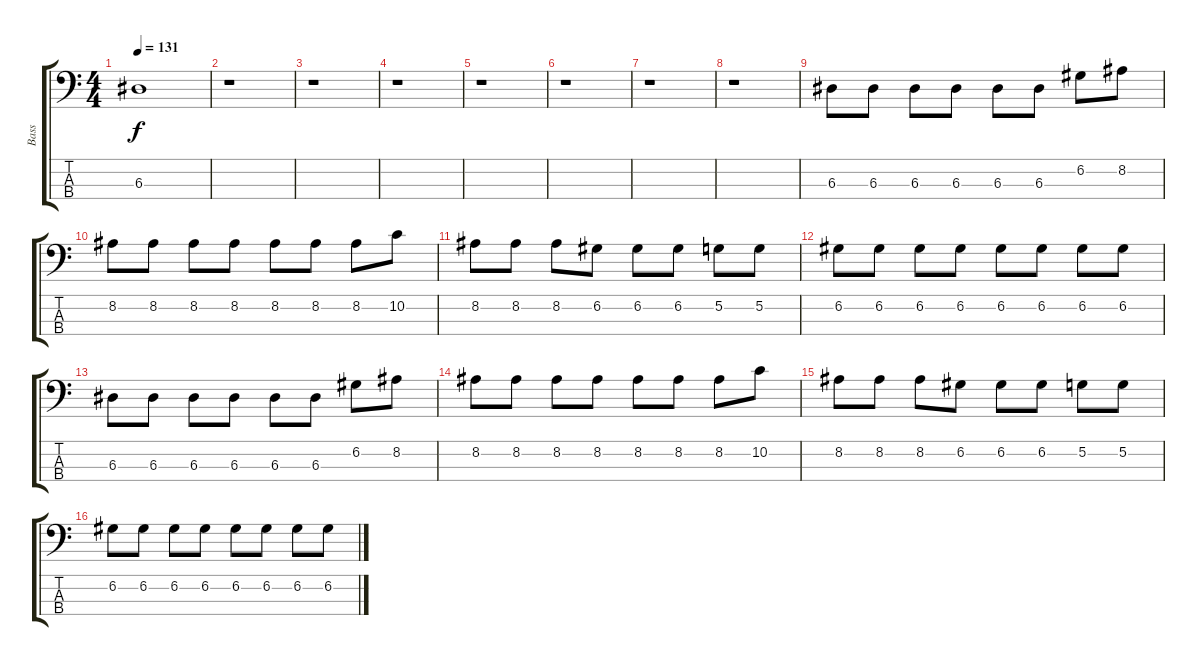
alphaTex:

\track ("Bass" "Bass") {instrument electricbassfinger}
\staff {score tabs}
\tuning (G2 D2 A1 E1) {hide}
\ts (4 4)
\tempo 131
\clef f4
\ks c
6.3.1{dy f} |
r.1 |
r.1 |
r.1 |
r.1 |
r.1 |
r.1 |
r.1 |
6.3.8 6.3.8 6.3.8 6.3.8 6.3.8 6.3.8 6.2.8 8.2.8 |
8.2.8 8.2.8 8.2.8 8.2.8 8.2.8 8.2.8 8.2.8 10.2.8 |
8.2.8 8.2.8 8.2.8 6.2.8 6.2.8 6.2.8 5.2.8 5.2.8 |
6.2.8 6.2.8 6.2.8 6.2.8 6.2.8 6.2.8 6.2.8 6.2.8 |
6.3.8 6.3.8 6.3.8 6.3.8 6.3.8 6.3.8 6.2.8 8.2.8 |
8.2.8 8.2.8 8.2.8 8.2.8 8.2.8 8.2.8 8.2.8 10.2.8 |
8.2.8 8.2.8 8.2.8 6.2.8 6.2.8 6.2.8 5.2.8 5.2.8 |
6.2.8 6.2.8 6.2.8 6.2.8 6.2.8 6.2.8 6.2.8 6.2.8
